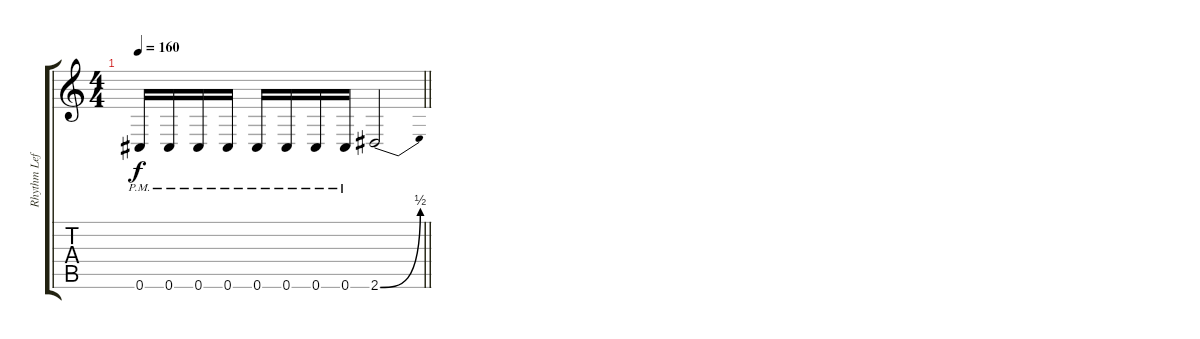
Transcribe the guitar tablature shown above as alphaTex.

\track ("Rhythm Left" "Rhythm Lef") {instrument distortionguitar}
\staff {score tabs}
\tuning (Eb4 Bb3 Gb3 Db3 Ab2 Db2) {hide}
\ts (4 4)
\tempo 160
\clef g2
\barLineRight lightlight
\ks c
0.6{pm}.16{dy f} 0.6{pm}.16 0.6{pm}.16 0.6{pm}.16 0.6{pm}.16 0.6{pm}.16 0.6{pm}.16 0.6{pm}.16 2.6{be (bend 0 0 60 2)}.2
